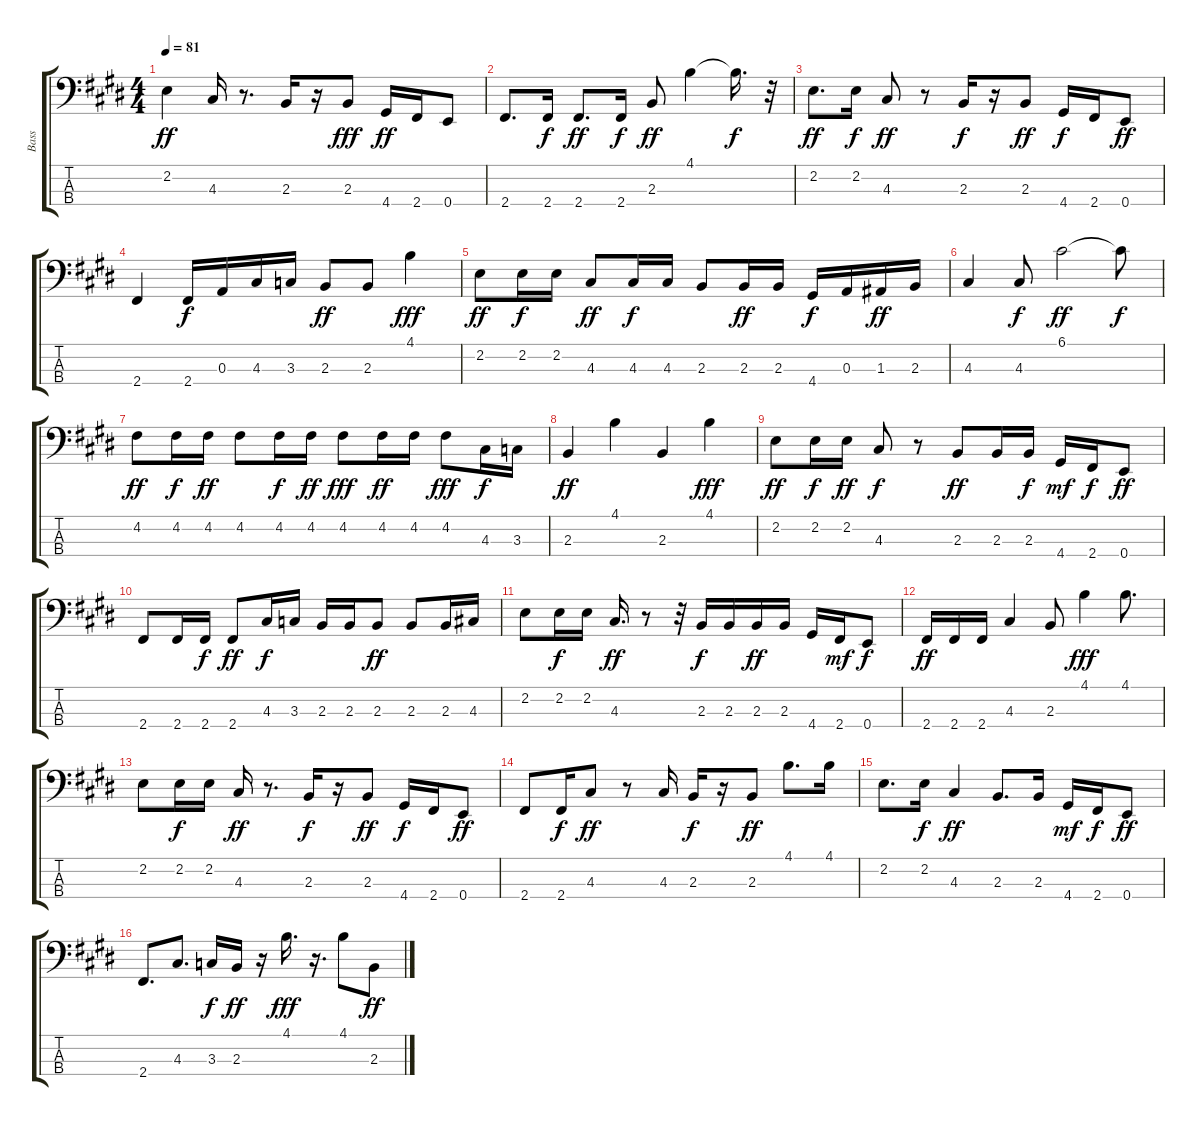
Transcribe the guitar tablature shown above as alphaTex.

\track ("Bass" "Bass") {instrument electricbassfinger}
\staff {score tabs}
\tuning (G2 D2 A1 E1) {hide}
\ts (4 4)
\tempo 81
\clef f4
\ks c#minor
2.2.4{dy ff} 4.3.16 r.8{d} 2.3.16 r.16 2.3.8{dy fff} 4.4.16{dy ff} 2.4.16 0.4.8 |
\ks e
2.4.8{d} 2.4.16{dy f} 2.4.8{d dy ff} 2.4.16{dy f} 2.3.8{dy ff} 4.1.4 4.1{t}.16{d dy f} r.32 |
\ks c#minor
2.2.8{d dy ff} 2.2.16{dy f} 4.3.8{dy ff} r.8 2.3.16{dy f} r.16 2.3.8{dy ff} 4.4.16{dy f} 2.4.16 0.4.8{dy ff} |
2.4.4 2.4.16{dy f} 0.3.16 4.3.16 3.3.16 2.3.8{dy ff} 2.3.8 4.1.4{dy fff} |
2.2.8{dy ff} 2.2.16{dy f} 2.2.16 4.3.8{dy ff} 4.3.16{dy f} 4.3.16 2.3.8 2.3.16{dy ff} 2.3.16 4.4.16{dy f} 0.3.16 1.3.16{dy ff} 2.3.16 |
\ks e
4.3.4 4.3.8{dy f} 6.1.2{dy ff} 6.1{t}.8{dy f} |
\ks c#minor
4.2.8{dy ff} 4.2.16{dy f} 4.2.16{dy ff} 4.2.8 4.2.16{dy f} 4.2.16{dy ff} 4.2.8{dy fff} 4.2.16{dy ff} 4.2.16 4.2.8{dy fff} 4.3.16{dy f} 3.3.16 |
2.3.4{dy ff} 4.1.4 2.3.4 4.1.4{dy fff} |
2.2.8{dy ff} 2.2.16{dy f} 2.2.16{dy ff} 4.3.8{dy f} r.8 2.3.8{dy ff} 2.3.16 2.3.16{dy f} 4.4.16{dy mf} 2.4.16{dy f} 0.4.8{dy ff} |
\ks e
2.4.8 2.4.16 2.4.16{dy f} 2.4.8{dy ff} 4.3.16{dy f} 3.3.16 2.3.16 2.3.16 2.3.8{dy ff} 2.3.8 2.3.16 4.3.16 |
\ks c#minor
2.2.8 2.2.16{dy f} 2.2.16 4.3.16{d dy ff} r.8 r.32 2.3.16{dy f} 2.3.16 2.3.16{dy ff} 2.3.16 4.4.16 2.4.16{dy mf} 0.4.8{dy f} |
2.4.16{dy ff} 2.4.16 2.4.16 4.3.4 2.3.8 4.1.4{dy fff} 4.1.8{d} |
2.2.8 2.2.16{dy f} 2.2.16 4.3.16{dy ff} r.8{d} 2.3.16{dy f} r.16 2.3.8{dy ff} 4.4.16{dy f} 2.4.16 0.4.8{dy ff} |
\ks e
2.4.8 2.4.16{dy f} 4.3.8{dy ff} r.8 4.3.16 2.3.16{dy f} r.16 2.3.8{dy ff} 4.1.8{d} 4.1.16 |
\ks c#minor
2.2.8{d} 2.2.16{dy f} 4.3.4{dy ff} 2.3.8{d} 2.3.16 4.4.16{dy mf} 2.4.16{dy f} 0.4.8{dy ff} |
2.4.8{d} 4.3.8{d} 3.3.16{dy f} 2.3.16{dy ff} r.16 4.1.16{d dy fff} r.16{d} 4.1.8 2.3.8{dy ff}
